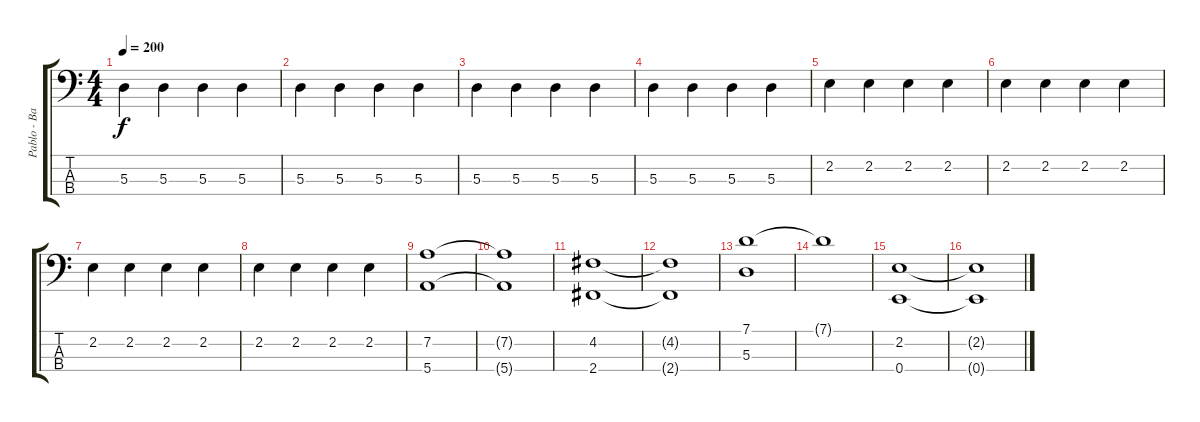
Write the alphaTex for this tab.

\track ("Pablo - Bajo" "Pablo - Ba") {instrument electricbasspick}
\staff {score tabs}
\tuning (G2 D2 A1 E1) {hide}
\ts (4 4)
\tempo 200
\clef f4
\ks c
5.3.4{dy f} 5.3.4 5.3.4 5.3.4 |
5.3.4 5.3.4 5.3.4 5.3.4 |
5.3.4 5.3.4 5.3.4 5.3.4 |
5.3.4 5.3.4 5.3.4 5.3.4 |
2.2.4 2.2.4 2.2.4 2.2.4 |
2.2.4 2.2.4 2.2.4 2.2.4 |
2.2.4 2.2.4 2.2.4 2.2.4 |
2.2.4 2.2.4 2.2.4 2.2.4 |
(7.2 5.4).1 |
(7.2{t} 5.4{t}).1 |
(4.2 2.4).1 |
(4.2{t} 2.4{t}).1 |
(7.1 5.3).1 |
7.1{t}.1 |
(2.2 0.4).1 |
(2.2{t} 0.4{t}).1
